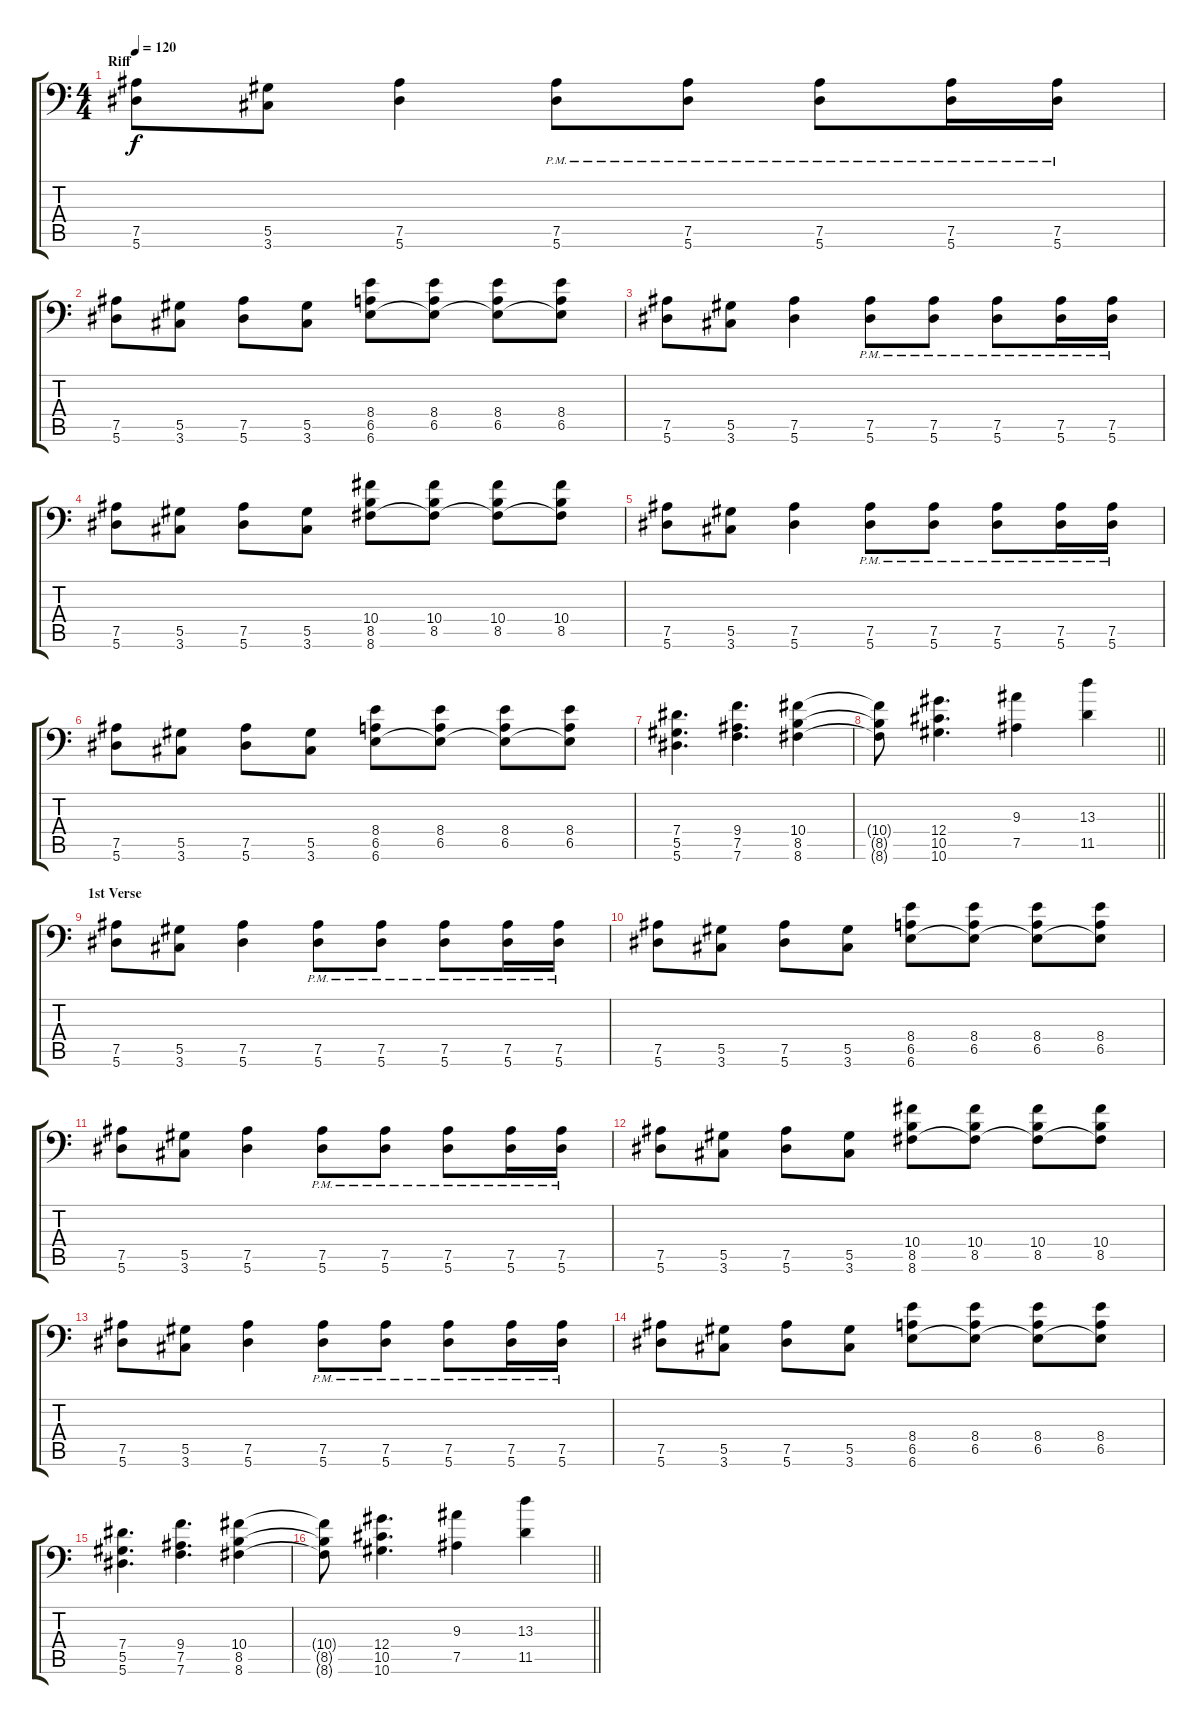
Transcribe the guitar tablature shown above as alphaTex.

\track "" {instrument distortionguitar}
\staff {score tabs}
\tuning (Bb3 F3 Db3 Ab2 Eb2 Bb1) {hide}
\ts (4 4)
\section ("" "Riff")
\tempo 120
\clef f4
\ks c
(7.5 5.6).8{dy f volume 5} (5.5 3.6).8 (7.5 5.6).4 (7.5{pm} 5.6{pm}).8 (7.5{pm} 5.6{pm}).8 (7.5{pm} 5.6{pm}).8 (7.5{pm} 5.6{pm}).16 (7.5{pm} 5.6{pm}).16 |
(7.5 5.6).8 (5.5 3.6).8 (7.5 5.6).8 (5.5 3.6).8 (8.4 6.5 6.6).8 (8.4 6.5 6.6{t}).8 (8.4 6.5 6.6{t}).8 (8.4 6.5 6.6{t}).8 |
(7.5 5.6).8 (5.5 3.6).8 (7.5 5.6).4 (7.5{pm} 5.6{pm}).8 (7.5{pm} 5.6{pm}).8 (7.5{pm} 5.6{pm}).8 (7.5{pm} 5.6{pm}).16 (7.5{pm} 5.6{pm}).16 |
(7.5 5.6).8 (5.5 3.6).8 (7.5 5.6).8 (5.5 3.6).8 (10.4 8.5 8.6).8 (10.4 8.5 8.6{t}).8 (10.4 8.5 8.6{t}).8 (10.4 8.5 8.6{t}).8 |
(7.5 5.6).8{volume 10} (5.5 3.6).8 (7.5 5.6).4 (7.5{pm} 5.6{pm}).8 (7.5{pm} 5.6{pm}).8 (7.5{pm} 5.6{pm}).8 (7.5{pm} 5.6{pm}).16 (7.5{pm} 5.6{pm}).16 |
(7.5 5.6).8 (5.5 3.6).8 (7.5 5.6).8 (5.5 3.6).8 (8.4 6.5 6.6).8 (8.4 6.5 6.6{t}).8 (8.4 6.5 6.6{t}).8 (8.4 6.5 6.6{t}).8 |
(7.4 5.5 5.6).4{d} (9.4 7.5 7.6).4{d} (10.4 8.5 8.6).4 |
\barLineRight lightlight
(10.4{t} 8.5{t} 8.6{t}).8 (12.4 10.5 10.6).4{d} (9.3 7.5).4 (13.3 11.5).4 |
\section ("" "1st Verse")
(7.5 5.6).8 (5.5 3.6).8 (7.5 5.6).4 (7.5{pm} 5.6{pm}).8 (7.5{pm} 5.6{pm}).8 (7.5{pm} 5.6{pm}).8 (7.5{pm} 5.6{pm}).16 (7.5{pm} 5.6{pm}).16 |
(7.5 5.6).8 (5.5 3.6).8 (7.5 5.6).8 (5.5 3.6).8 (8.4 6.5 6.6).8 (8.4 6.5 6.6{t}).8 (8.4 6.5 6.6{t}).8 (8.4 6.5 6.6{t}).8 |
(7.5 5.6).8 (5.5 3.6).8 (7.5 5.6).4 (7.5{pm} 5.6{pm}).8 (7.5{pm} 5.6{pm}).8 (7.5{pm} 5.6{pm}).8 (7.5{pm} 5.6{pm}).16 (7.5{pm} 5.6{pm}).16 |
(7.5 5.6).8 (5.5 3.6).8 (7.5 5.6).8 (5.5 3.6).8 (10.4 8.5 8.6).8 (10.4 8.5 8.6{t}).8 (10.4 8.5 8.6{t}).8 (10.4 8.5 8.6{t}).8 |
(7.5 5.6).8 (5.5 3.6).8 (7.5 5.6).4 (7.5{pm} 5.6{pm}).8 (7.5{pm} 5.6{pm}).8 (7.5{pm} 5.6{pm}).8 (7.5{pm} 5.6{pm}).16 (7.5{pm} 5.6{pm}).16 |
(7.5 5.6).8 (5.5 3.6).8 (7.5 5.6).8 (5.5 3.6).8 (8.4 6.5 6.6).8 (8.4 6.5 6.6{t}).8 (8.4 6.5 6.6{t}).8 (8.4 6.5 6.6{t}).8 |
(7.4 5.5 5.6).4{d} (9.4 7.5 7.6).4{d} (10.4 8.5 8.6).4 |
\barLineRight lightlight
(10.4{t} 8.5{t} 8.6{t}).8 (12.4 10.5 10.6).4{d} (9.3 7.5).4 (13.3 11.5).4
